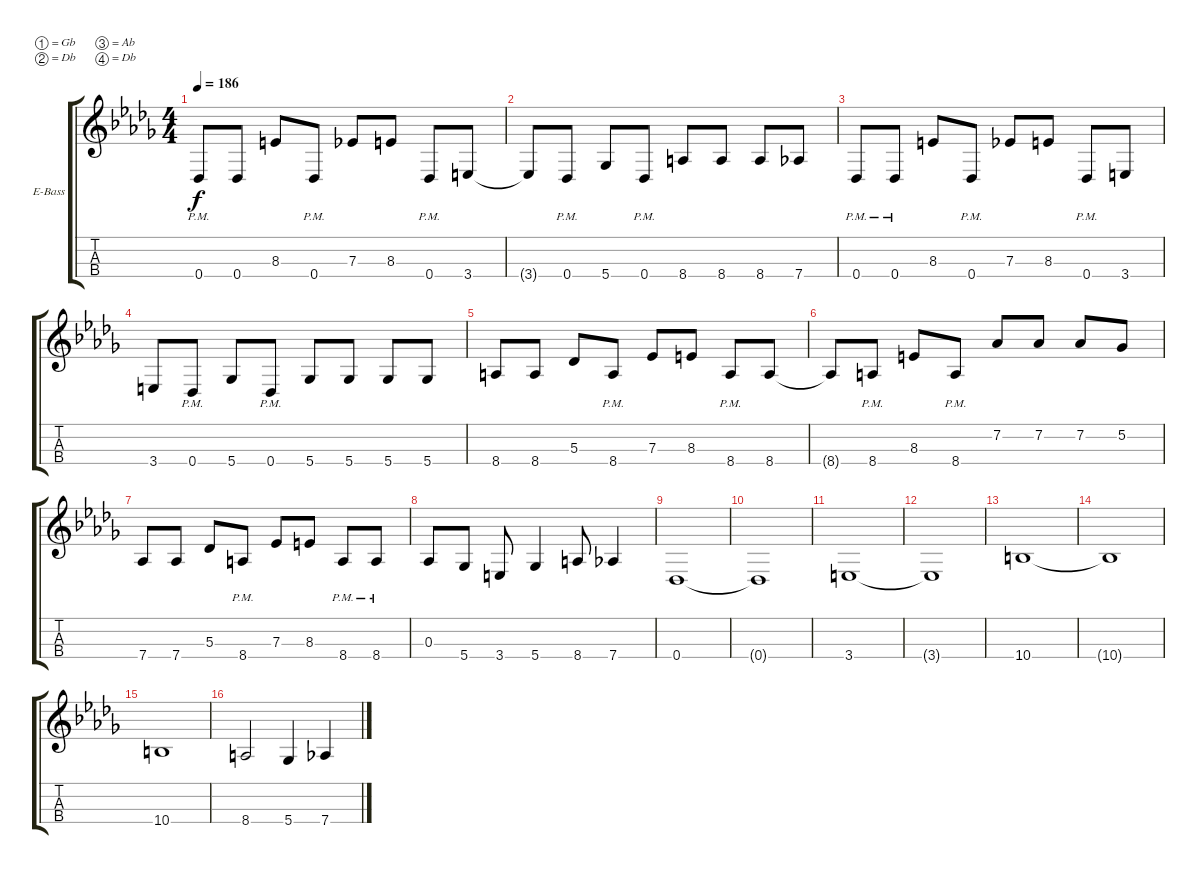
\bracketExtendMode groupsimilarinstruments
\firstSystemTrackNameOrientation horizontal
\otherSystemsTrackNameOrientation horizontal
\track ("Electric Bass" "E-Bass") {instrument electricbassfinger}
\staff {score tabs}
\tuning (Gb3 Db3 Ab2 Db2)
\ts (4 4)
\tempo 186
\clef g2
\scale
0.333333
\ks db
0.4{pm}.8{dy f} 0.4.8 8.3.8 0.4{pm}.8 7.3.8 8.3.8 0.4{pm}.8 3.4.8 |
\scale
0.333333 3.4{t}.8 0.4{pm}.8 5.4.8 0.4{pm}.8 8.4.8 8.4.8 8.4.8 7.4.8 |
\scale
0.333333 0.4{pm}.8 0.4{pm}.8 8.3.8 0.4{pm}.8 7.3.8 8.3.8 0.4{pm}.8 3.4.8 |
\scale
0.333333 3.4.8 0.4{pm}.8 5.4.8 0.4{pm}.8 5.4.8 5.4.8 5.4.8 5.4.8 |
\scale
0.333333 8.4.8 8.4.8 5.3.8 8.4{pm}.8 7.3.8 8.3.8 8.4{pm}.8 8.4.8 |
\scale
0.333333 8.4{t}.8 8.4{pm}.8 8.3.8 8.4{pm}.8 7.2.8 7.2.8 7.2.8 5.2.8 |
\scale
0.333333 7.4.8 7.4.8 5.3.8 8.4{pm}.8 7.3.8 8.3.8 8.4{pm}.8 8.4{pm}.8 |
\scale
0.333333 0.3.8 5.4.8 3.4.8 5.4.4 8.4.8 7.4.4 |
\scale
0.333333 0.4.1 |
\scale
0.333333 0.4{t}.1 |
\scale
0.333333 3.4.1 |
\scale
0.333333 3.4{t}.1 |
\scale
0.333333 10.4.1 |
\scale
0.333333 10.4{t}.1 |
\scale
0.333333 10.4.1 |
\scale
0.333333 8.4.2 5.4.4 7.4.4
